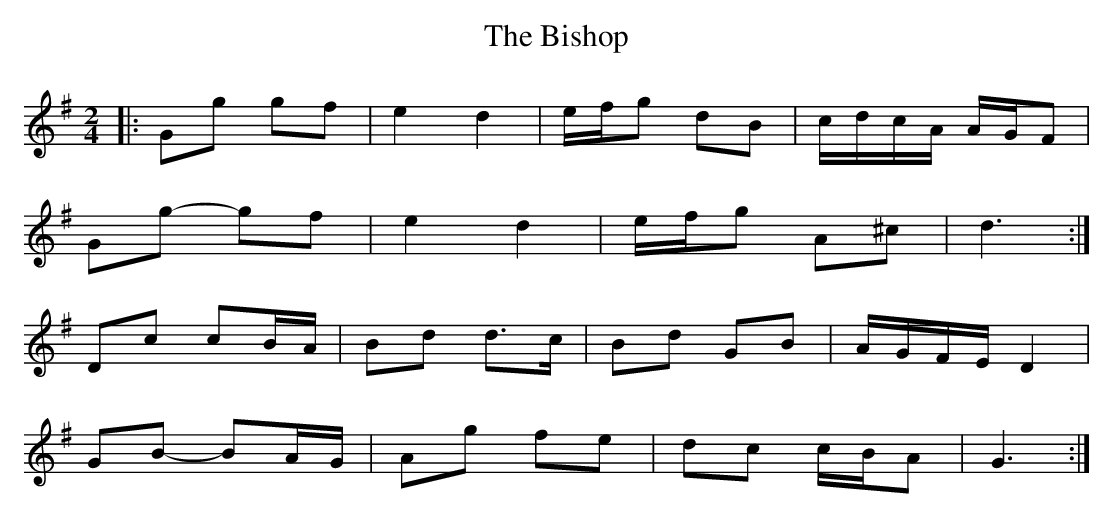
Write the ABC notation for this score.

X:1
T: The Bishop
M: 2/4
L: 1/8
K: Gmaj
|:Gg gf|e2 d2|e/f/g dB|c/d/c/A/ A/G/F|
Gg- gf|e2 d2|e/f/g A^c|d3:|
Dc cB/A/|Bd d>c|Bd GB|A/G/F/E/ D2|
GB- BA/G/|Ag fe|dc c/B/A|G3:|
